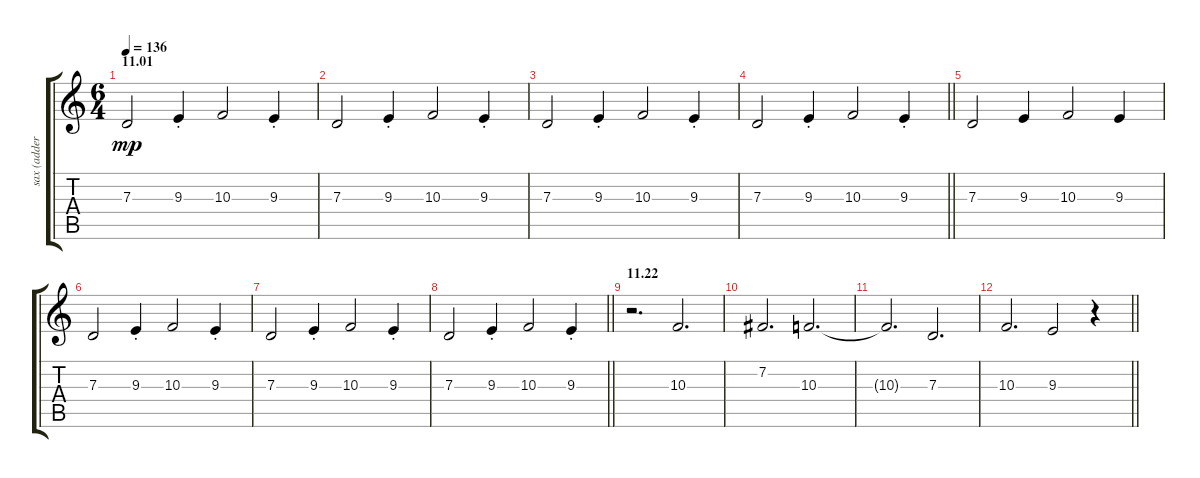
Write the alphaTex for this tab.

\track ("sax (adderley)" "sax (adder") {instrument altosax}
\staff {score tabs}
\tuning (E4 B3 G3 D3 A2 E2) {hide}
\ts (6 4)
\section ("" "11.01")
\tempo 136
\clef g2
\ks c
7.3.2{dy mp} 9.3{st}.4 10.3.2 9.3{st}.4 |
7.3.2 9.3{st}.4 10.3.2 9.3{st}.4 |
7.3.2 9.3{st}.4 10.3.2 9.3{st}.4 |
\barLineRight lightlight
7.3.2 9.3{st}.4 10.3.2 9.3{st}.4 |
7.3.2 9.3.4 10.3.2 9.3.4 |
7.3.2 9.3{st}.4 10.3.2 9.3{st}.4 |
7.3.2 9.3{st}.4 10.3.2 9.3{st}.4 |
\barLineRight lightlight
7.3.2 9.3{st}.4 10.3.2 9.3{st}.4 |
\section ("" "11.22")
r.2{d} 10.3.2{d} |
7.2.2{d} 10.3.2{d} |
10.3{t}.2{d} 7.3.2{d} |
\barLineRight lightlight
10.3.2{d} 9.3.2 r.4
